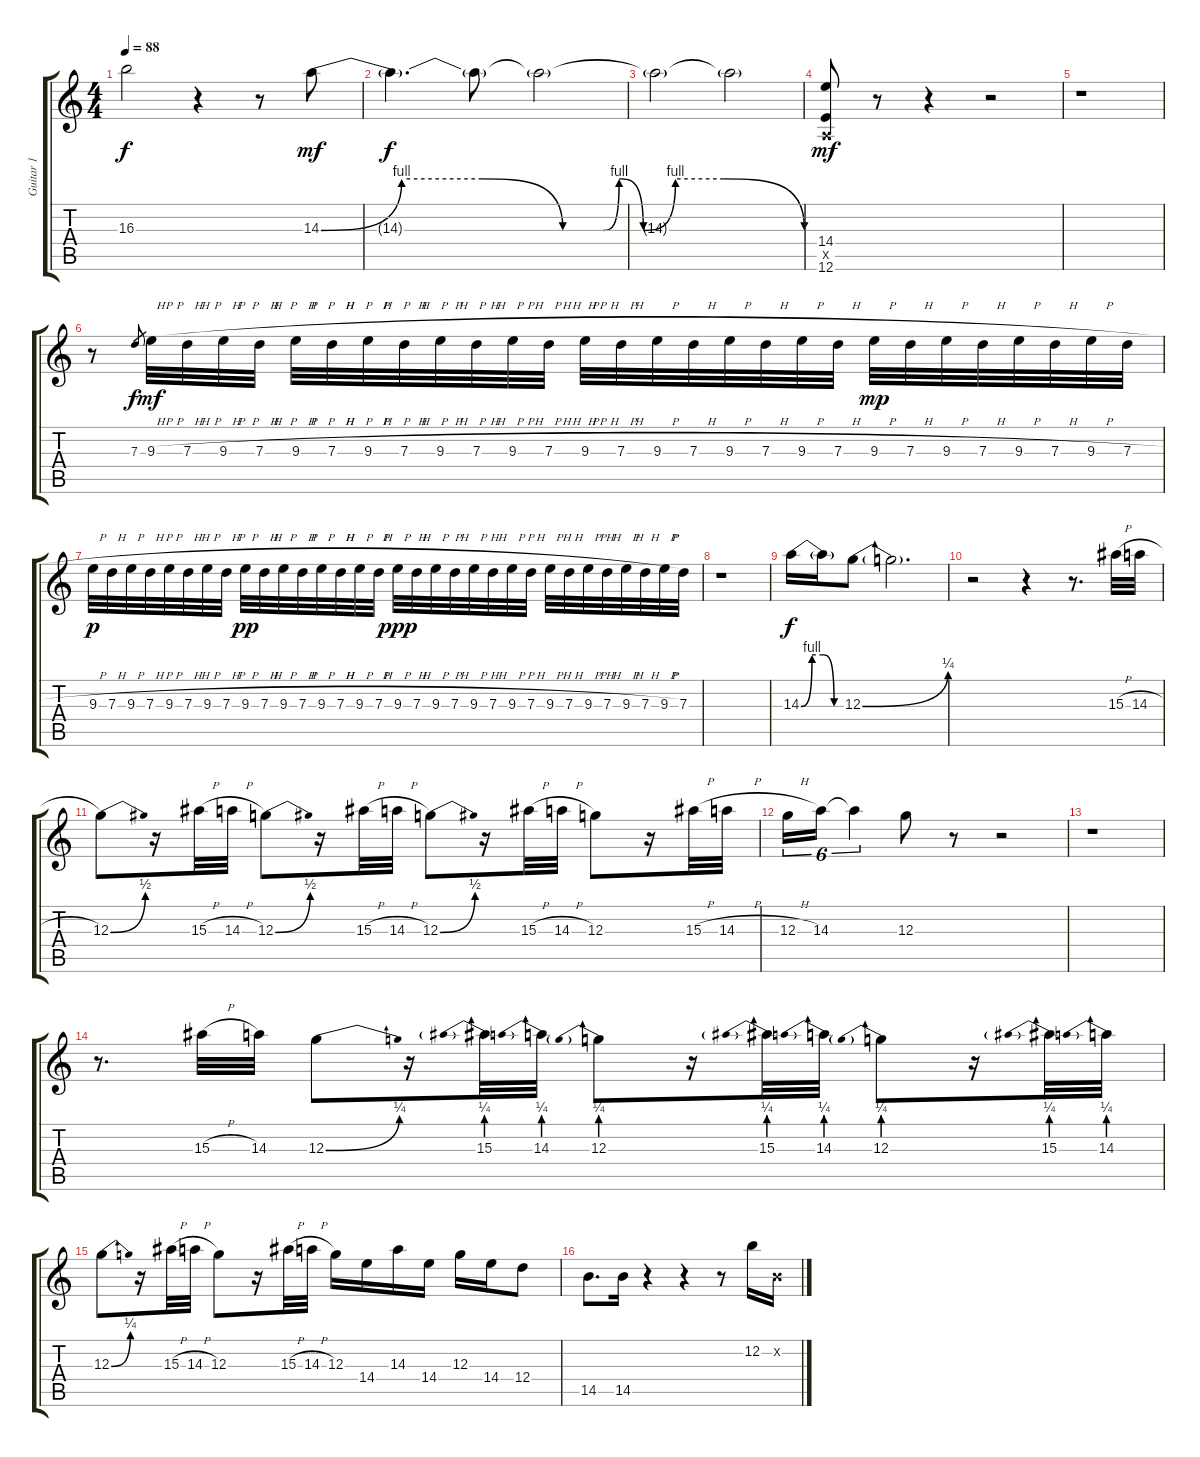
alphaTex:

\track ("Guitar 1" "Guitar 1") {instrument distortionguitar}
\staff {score tabs}
\tuning (E4 B3 G3 D3 A2 E2) {hide}
\ts (4 4)
\tempo 88
\clef g2
\ks c
16.3{t}.2{dy f} r.4 r.8 14.3{be (custom 0 0 10 4 20 4 30 0 35 0 37 4 40 0 44 4 50 4 60 0)}.8{dy mf} |
14.3{t}.4{d dy f} 14.3{t}.8 14.3{t}.2 |
14.3{t}.2 14.3{t}.2 |
(14.4 0.5{x} 12.6).8{dy mf} r.8 r.4 r.2 |
r.1 |
r.8 7.3.8{gr dy f} 9.3{h}.32{dy mf} 7.3{h}.32 9.3{h}.32 7.3{h}.32 9.3{h}.32 7.3{h}.32 9.3{h}.32 7.3{h}.32 9.3{h}.32 7.3{h}.32 9.3{h}.32 7.3{h}.32 9.3{h}.32 7.3{h}.32 9.3{h}.32 7.3{h}.32 9.3{h}.32 7.3{h}.32 9.3{h}.32 7.3{h}.32 9.3{h}.32{dy mp} 7.3{h}.32 9.3{h}.32 7.3{h}.32 9.3{h}.32 7.3{h}.32 9.3{h}.32 7.3{h}.32 |
9.3{h}.32{dy p} 7.3{h}.32 9.3{h}.32 7.3{h}.32 9.3{h}.32 7.3{h}.32 9.3{h}.32 7.3{h}.32 9.3{h}.32{dy pp} 7.3{h}.32 9.3{h}.32 7.3{h}.32 9.3{h}.32 7.3{h}.32 9.3{h}.32 7.3{h}.32 9.3{h}.32{dy ppp} 7.3{h}.32 9.3{h}.32 7.3{h}.32 9.3{h}.32 7.3{h}.32 9.3{h}.32 7.3{h}.32 9.3{h}.32 7.3{h}.32 9.3{h}.32 7.3{h}.32 9.3{h}.32 7.3{h}.32 9.3{h}.32 7.3.32 |
r.1 |
14.3{be (custom 0 0 15 4 30 4 45 0 60 0)}.16{dy f} 14.3{t}.16 12.3{be (bend 0 0 60 1)}.8 12.3{t}.2{d} |
r.2 r.4 r.8{d} 15.3{h}.32 14.3{h}.32 |
12.3{be (bend 0 0 60 2)}.8 r.16 15.3{h}.32 14.3{h}.32 12.3{be (bend 0 0 60 2)}.8 r.16 15.3{h}.32 14.3{h}.32 12.3{be (bend 0 0 60 2)}.8 r.16 15.3{h}.32 14.3{h}.32 12.3.8 r.16 15.3{h}.32 14.3{h}.32 |
12.3{h}.16{tu (6 4)} 14.3.16{tu (6 4)} 14.3{t}.4{tu (6 4)} 12.3.8 r.8 r.2 |
r.1 |
r.8{d} 15.3{h}.32 14.3.32 12.3{be (bend 0 0 60 1)}.8 r.16 15.3{be (prebend 0 1 60 1)}.32 14.3{be (prebend 0 1 60 1)}.32 12.3{be (prebend 0 1 60 1)}.8 r.16 15.3{be (prebend 0 1 60 1)}.32 14.3{be (prebend 0 1 60 1)}.32 12.3{be (prebend 0 1 60 1)}.8 r.16 15.3{be (prebend 0 1 60 1)}.32 14.3{be (prebend 0 1 60 1)}.32 |
12.3{be (bend 0 0 60 1)}.8 r.16 15.3{h}.32 14.3{h}.32 12.3.8 r.16 15.3{h}.32 14.3{h}.32 12.3.16 14.4.16 14.3.16 14.4.16 12.3.16 14.4.16 12.4.8 |
14.5.8{d} 14.5.16 r.4 r.4 r.8 12.2.16 0.2{x}.16
